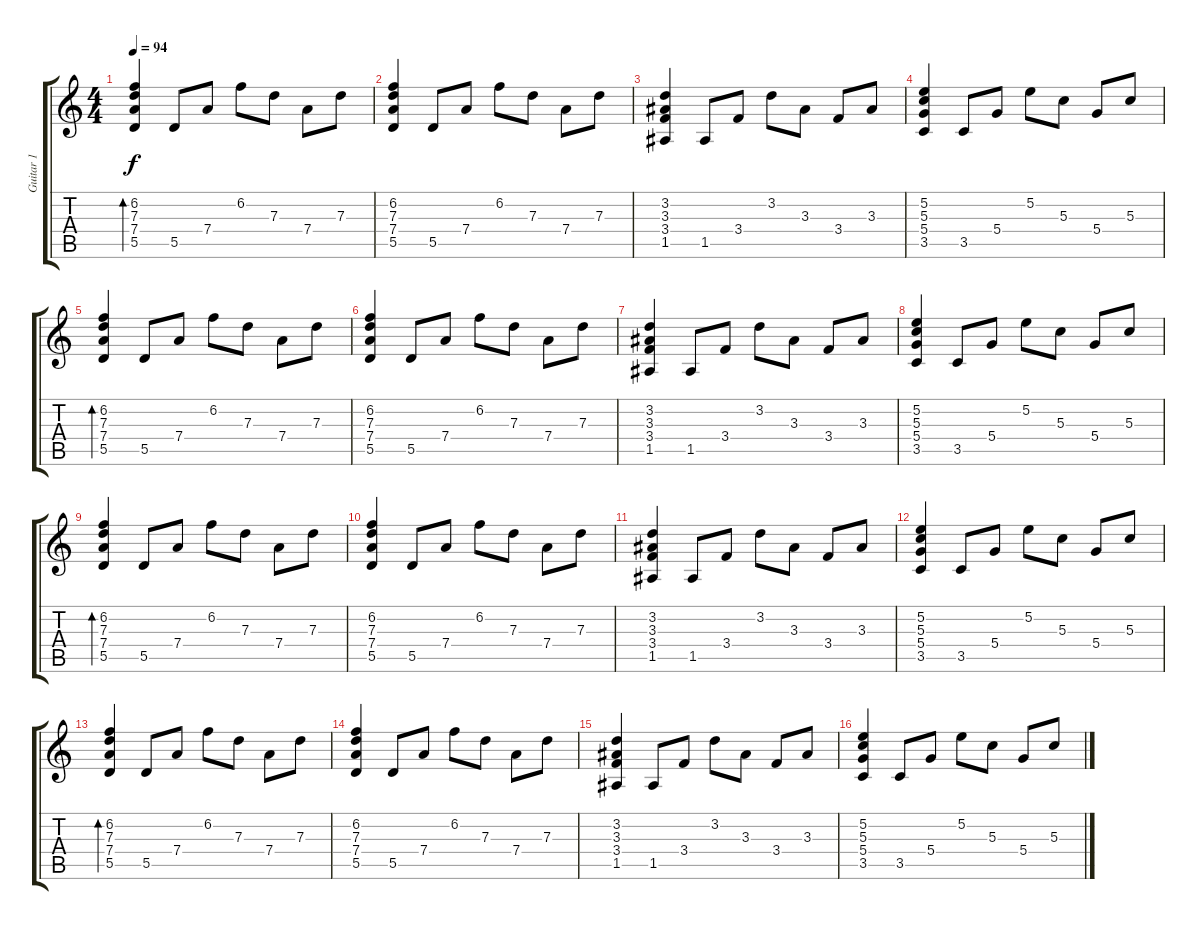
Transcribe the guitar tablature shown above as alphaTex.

\track ("Guitar 1" "Guitar 1") {instrument acousticguitarsteel}
\staff {score tabs}
\tuning (E4 B3 G3 D3 A2 E2) {hide}
\ts (4 4)
\tempo 94
\clef g2
\ks c
(6.2 7.3 7.4 5.5).4{bd 60 dy f} 5.5.8 7.4.8 6.2.8 7.3.8 7.4.8 7.3.8 |
(6.2 7.3 7.4 5.5).4 5.5.8 7.4.8 6.2.8 7.3.8 7.4.8 7.3.8 |
(3.2 3.3 3.4 1.5).4 1.5.8 3.4.8 3.2.8 3.3.8 3.4.8 3.3.8 |
(5.2 5.3 5.4 3.5).4 3.5.8 5.4.8 5.2.8 5.3.8 5.4.8 5.3.8 |
(6.2 7.3 7.4 5.5).4{bd 60} 5.5.8 7.4.8 6.2.8 7.3.8 7.4.8 7.3.8 |
(6.2 7.3 7.4 5.5).4 5.5.8 7.4.8 6.2.8 7.3.8 7.4.8 7.3.8 |
(3.2 3.3 3.4 1.5).4 1.5.8 3.4.8 3.2.8 3.3.8 3.4.8 3.3.8 |
(5.2 5.3 5.4 3.5).4 3.5.8 5.4.8 5.2.8 5.3.8 5.4.8 5.3.8 |
(6.2 7.3 7.4 5.5).4{bd 60} 5.5.8 7.4.8 6.2.8 7.3.8 7.4.8 7.3.8 |
(6.2 7.3 7.4 5.5).4 5.5.8 7.4.8 6.2.8 7.3.8 7.4.8 7.3.8 |
(3.2 3.3 3.4 1.5).4 1.5.8 3.4.8 3.2.8 3.3.8 3.4.8 3.3.8 |
(5.2 5.3 5.4 3.5).4 3.5.8 5.4.8 5.2.8 5.3.8 5.4.8 5.3.8 |
(6.2 7.3 7.4 5.5).4{bd 60 volume 6} 5.5.8 7.4.8 6.2.8 7.3.8 7.4.8 7.3.8 |
(6.2 7.3 7.4 5.5).4{volume 0} 5.5.8 7.4.8 6.2.8 7.3.8 7.4.8 7.3.8 |
(3.2 3.3 3.4 1.5).4 1.5.8 3.4.8 3.2.8 3.3.8 3.4.8 3.3.8 |
(5.2 5.3 5.4 3.5).4 3.5.8 5.4.8 5.2.8 5.3.8 5.4.8 5.3.8
